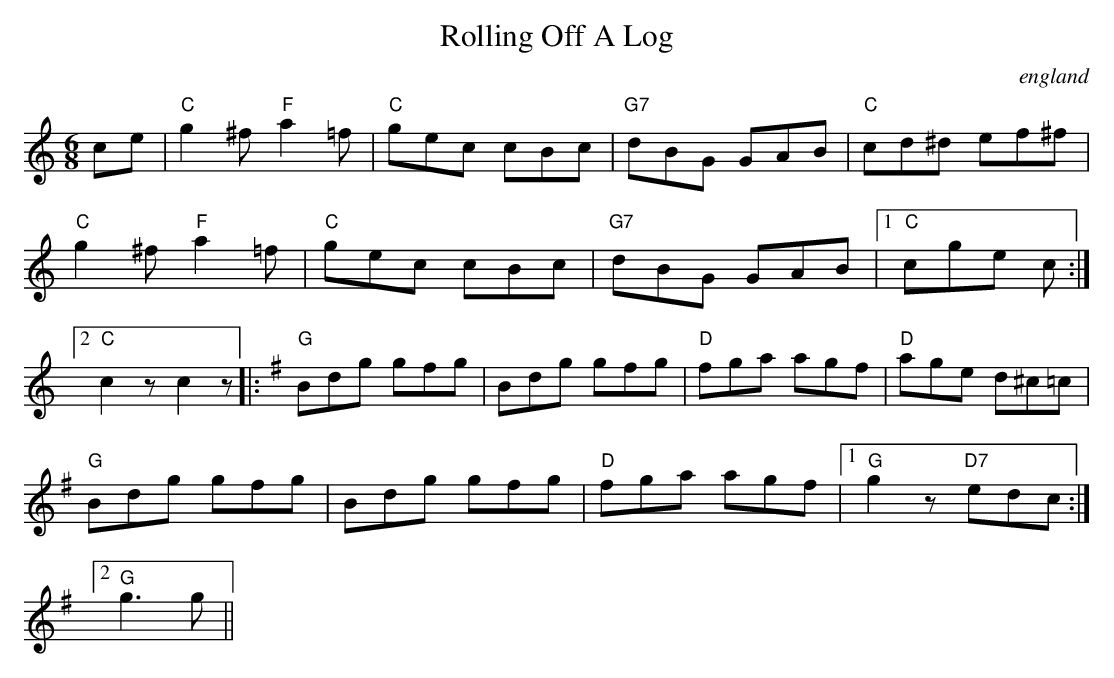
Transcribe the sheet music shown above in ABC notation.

X:1
T:Rolling Off A Log
O:england
M:6/8
K:C
ce|"C"g2^f "F"a2=f|"C"gec cBc|"G7"dBG GAB|"C"cd^d ef^f|
"C"g2^f "F"a2=f|"C"gec cBc|"G7"dBG GAB| [1"C"cge c:|
[2"C"c2zc2z|:\
K:G
"G"Bdg gfg|Bdg gfg|"D"fga agf|"D"age d^c=c|
K:G
"G"Bdg gfg|Bdg gfg|"D"fga agf| [1"G"g2z"D7"edc:|
[2"G"g3 g||
